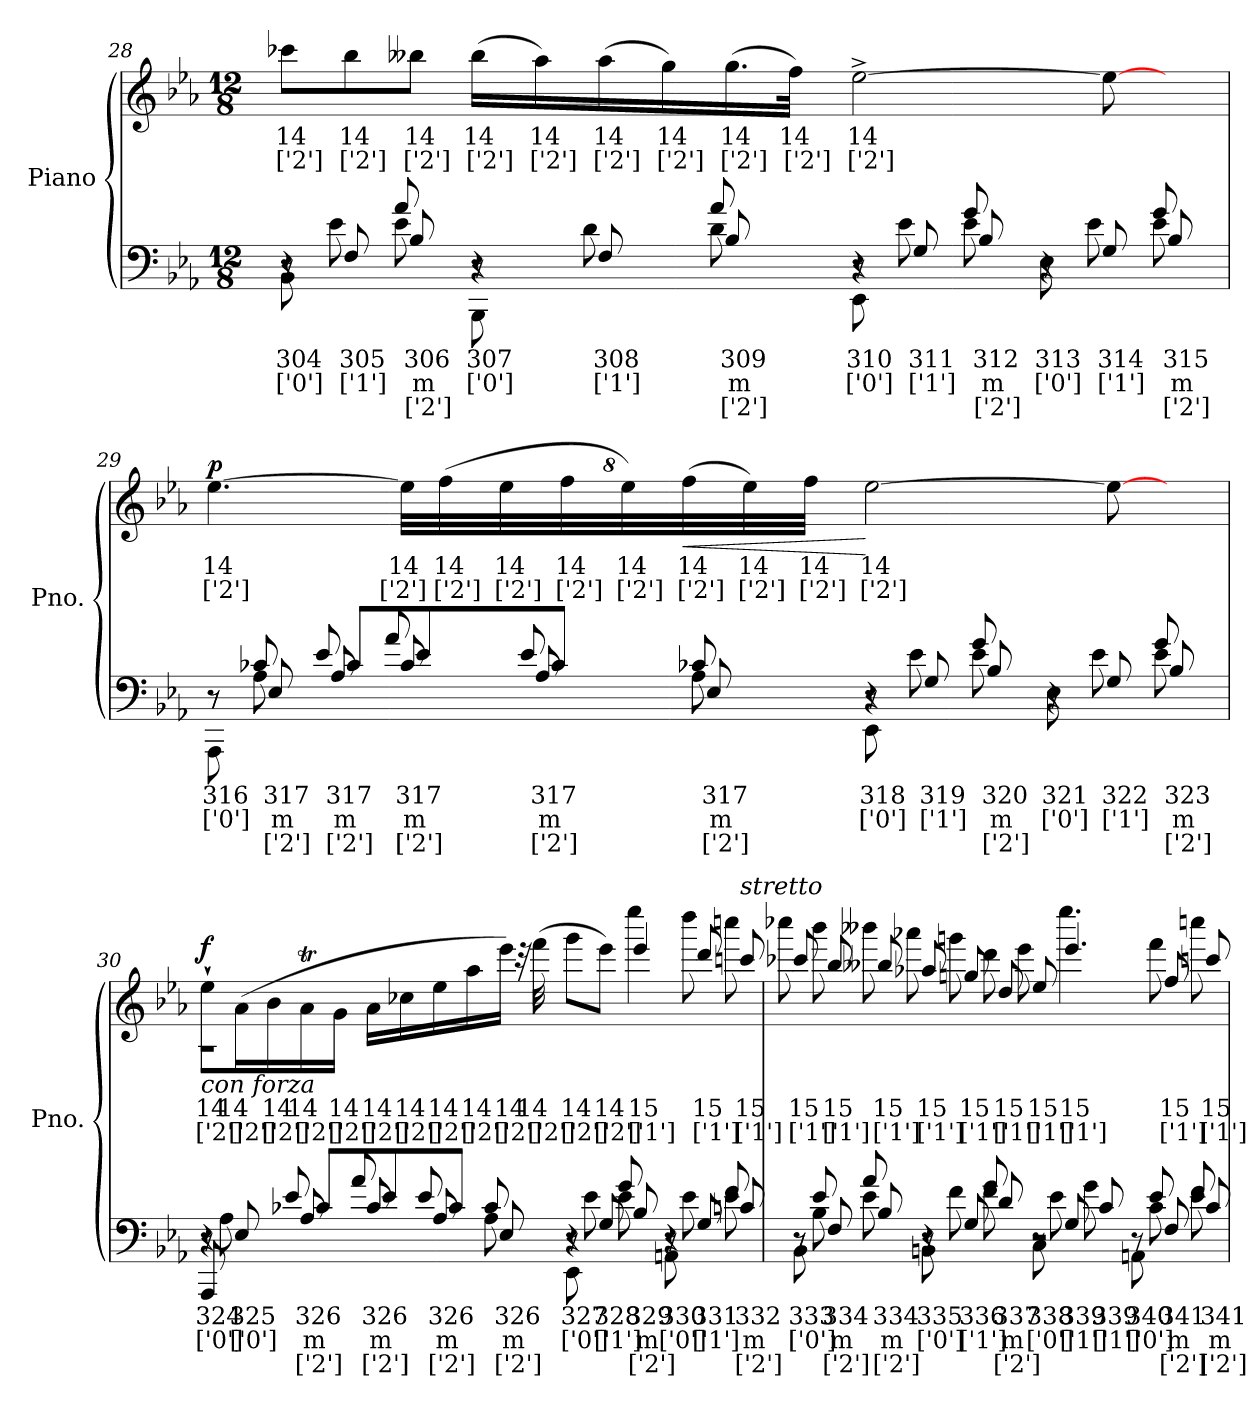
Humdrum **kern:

**kern	**text	**text	**text	**kern	**text	**text	**dynam
*part1	*part1	*part1	*part1	*part1	*part1	*part1	*part1
*staff2	*staff2	*staff2	*staff2	*staff1	*staff1	*staff1	*staff1/2
*I"Piano	*	*	*	*	*	*	*
*I'Pno.	*	*	*	*	*	*	*
!!LO:LB:g=z
*clefF4	*	*	*	*clefG2	*	*	*
*k[b-e-a-]	*	*	*	*k[b-e-a-]	*	*	*
*M12/8	*	*	*	*M12/8	*	*	*
=28	=28	=28	=28	=28	=28	=28	=28
*^	*	*	*	*	*	*	*
*	*^	*	*	*	*	*	*	*
8BB-i\L	8r	4r	304	['0']	.	8ccc-Xj\L	14	['2']	.
8Fi	8e-Z	.	305	['1']	.	8bb-j\	14	['2']	.
8B-i	8e-Z	8a-V	306	m	['2']	8bb--Xj\J	14	['2']	.
8BBB-i\L	8r	4r	307	['0']	.	(16bb--j\LL	14	['2']	.
.	.	.	.	.	.	16aa-j\)	14	['2']	.
8Fi	8dZ	.	308	['1']	.	(16aa-j\	14	['2']	.
.	.	.	.	.	.	16ggj\)	14	['2']	.
8B-i	8dZ	8a-V	309	m	['2']	(16.ggj\	14	['2']	.
.	.	.	.	.	.	32ffj\JJk)	14	['2']	.
8EE-i\L	8r	4r	310	['0']	.	[2ee-^j\	14	['2']	.
8Gi	8e-Z	.	311	['1']	.	.	.	.	.
8B-i	8e-Z	8gV	312	m	['2']	.	.	.	.
8E-i\L	8r	4r	313	['0']	.	.	.	.	.
8Gi	8e-Z	.	314	['1']	.	8ee-j\_	.	.	.
8B-i	8e-Z	8gV	315	m	['2']	8ryy	.	.	.
=29	=29	=29	=29	=29	=29	=29	=29	=29	=29
!	!	!	!	!	!	!	!	!	!LO:DY:b
8AAA-i\L	8r	8r	316	['0']	.	[4.ee-j\	14	['2']	p
8E-i	8A-Z	8c-XV	317	m	['2']	.	.	.	.
8A-i	8c-Z/L	8e-V	317	m	['2']	.	.	.	.
8c-i	8e-Z/	8a-V	317	m	['2']	64%3ee-j\LL]	14	['2']	.
.	.	.	.	.	.	(64%3ffj\	14	['2']	.
.	.	.	.	.	.	64%3ee-j\	14	['2']	.
8A-i	8c-Z/J	8e-V	317	m	['2']	.	.	.	.
.	.	.	.	.	.	64%3ffj\	14	['2']	.
.	.	.	.	.	.	64%3ee-j\)	14	['2']	.
!	!	!	!	!	!	!	!	!	!LO:HP:b
.	.	.	.	.	.	(64%3ffj\	14	['2']	<
8E-i	8A-Z	8c-XV	317	m	['2']	.	.	.	.
.	.	.	.	.	.	64%3ee-j\)	14	['2']	.
.	.	.	.	.	.	64%3ffj\JJ	14	['2']	.
8EE-i\L	8r	4r	318	['0']	.	[2ee-j\	14	['2']	[
8Gi	8e-Z	.	319	['1']	.	.	.	.	.
8B-i	8e-Z	8gV	320	m	['2']	.	.	.	.
8E-i\L	8r	4r	321	['0']	.	.	.	.	.
8Gi	8e-Z	.	322	['1']	.	8ee-j\_	.	.	.
8B-i	8e-Z	8gV	323	m	['2']	8ryy	.	.	.
!!LO:PB:g=z
=30	=30	=30	=30	=30	=30	=30	=30	=30	=30
*	*	*	*	*	*	*^	*	*	*
!	!	!	!	!	!	!LO:TX:b:i:t=con forza	!	!	!	!
!	!	!	!	!	!	!	!	!	!	!LO:DY:b
8AAA-i/L	8r	4r	324	['0']	.	8ee-`j\L	1r	14	['2']	f
8E-Z	8A-i	.	325	['0']	.	(16a-j\L	.	14	['2']	.
.	.	.	.	.	.	16b-j\	.	14	['2']	.
8A-i	8c-XZ/L	8e-V	326	m	['2']	16a-Tj\	.	14	['2']	.
.	.	.	.	.	.	16gj\JJ	.	14	['2']	.
8c-i	8e-Z/	8a-V	326	m	['2']	16a-j\LL	.	14	['2']	.
.	.	.	.	.	.	16cc-Xj\	.	14	['2']	.
8A-i	8c-Z/J	8e-V	326	m	['2']	16ee-j\	.	14	['2']	.
.	.	.	.	.	.	16aa-j\	.	14	['2']	.
8E-i	8A-Z	8c-V	326	m	['2']	16eee-j\JJ)	.	14	['2']	.
.	.	.	.	.	.	32r	.	.	.	.
.	.	.	.	.	.	(32fffj\	.	14	['2']	.
8EE-i\L	8r	4r	327	['0']	.	8gggj\L	.	14	['2']	.
8Gi	8e-Z	.	328	['1']	.	8eee-j\J)	.	14	['2']	.
8B-i	8e-Z	8gV	329	m	['2']	4eee-j	4eeee-N	15	['1']	.
8AAni\L	8r	4r	330	['0']	.	.	.	.	.	.
8Gi	8e-Z	.	331	['1']	.	8dddj	8ddddN	15	['1']	.
!	!	!	!	!	!	!LO:TX:a:i:t=stretto	!	!	!	!
8cni	8e-Z	8fV	332	m	['2']	8cccnj	8ccccnN	15	['1']	.
=31	=31	=31	=31	=31	=31	=31	=31	=31	=31	=31
8BB-i\L	8r	8r	333	['0']	.	8ccc-Xj	8cccc-XN	15	['1']	.
8Fi	8B-Z	8e-V	334	m	['2']	8bb-j	8bbb-N	15	['1']	.
8B-i	8e-Z	8a-V	334	m	['2']	8bb--Xj	8bbb--XN	15	['1']	.
8BBni\L	8r	4r	335	['0']	.	8aa-Xj	8aaa-XN	15	['1']	.
8Gi	8fZ	.	336	['1']	.	8ggnj	8gggnN	15	['1']	.
8di	8fZ	8gV	337	m	['2']	8ddj	8dddN	15	['1']	.
8Ci\L	8r	2r	338	['0']	.	8ee-j	8eee-N	15	['1']	.
8Gi	8e-Z	.	339	['1']	.	4.eee-j	4.eeee-N	15	['1']	.
8ci	8gZ	.	339	['1']	.	.	.	.	.	.
8AAni\L	8r	.	340	['0']	.	.	.	.	.	.
8Fi	8cZ	8e-V	341	m	['2']	8ffj	8fffN	15	['1']	.
8ci	8e-Z	8fV	341	m	['2']	8cccnj	8ccccnN	15	['1']	.
*v	*v	*v	*	*	*	*	*	*	*	*
*	*	*	*	*v	*v	*	*	*
=	=	=	=	=	=	=	=
*-	*-	*-	*-	*-	*-	*-	*-
